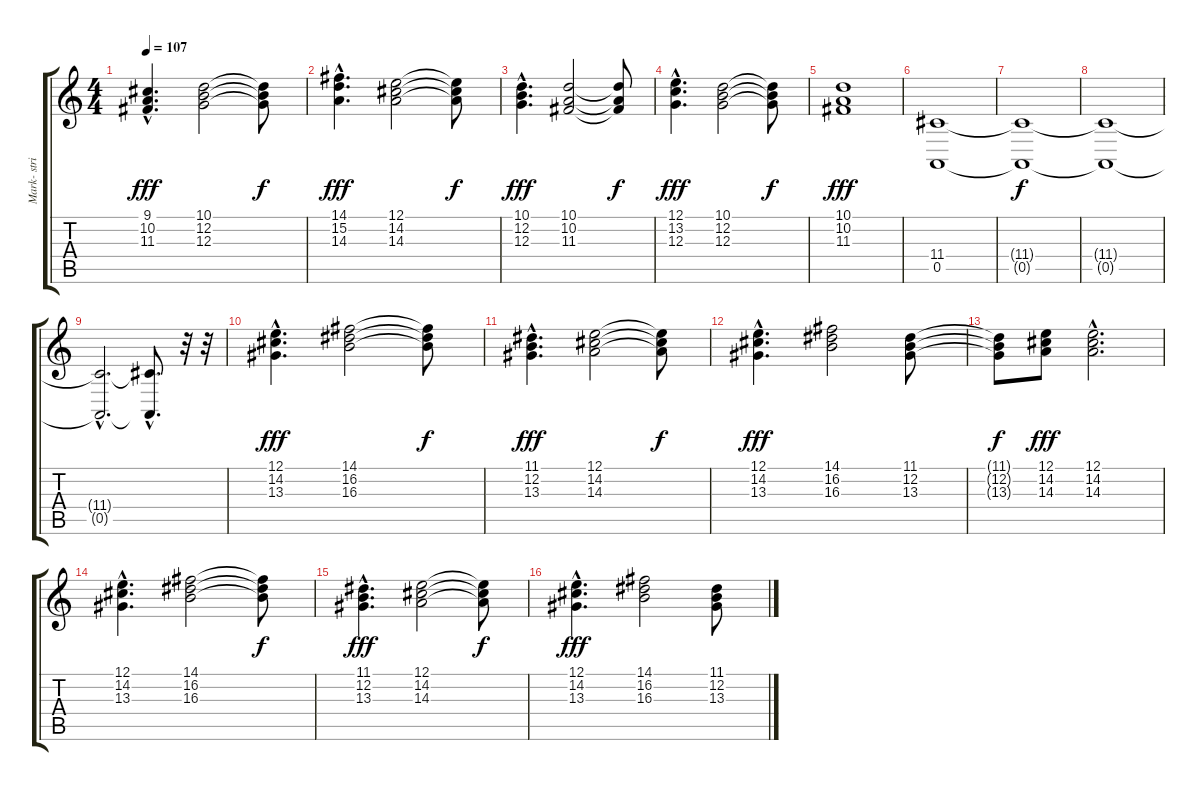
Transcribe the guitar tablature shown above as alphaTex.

\track ("Mark- strings" "Mark- stri") {instrument synthstrings1}
\staff {score tabs}
\tuning (E4 B3 G3 D3 A2 E2) {hide}
\ts (4 4)
\tempo 107
\clef g2
\ks c
(9.1{hac} 10.2{hac} 11.3{hac}).4{d dy fff} (10.1 12.2 12.3).2 (10.1{t} 12.2{t} 12.3{t}).8{dy f} |
(14.1{hac} 15.2{hac} 14.3{hac}).4{d dy fff} (12.1 14.2 14.3).2 (12.1{t} 14.2{t} 14.3{t}).8{dy f} |
(10.1{hac} 12.2{hac} 12.3{hac}).4{d dy fff} (10.1 10.2 11.3).2 (10.1{t} 10.2{t} 11.3{t}).8{dy f} |
(12.1{hac} 13.2{hac} 12.3{hac}).4{d dy fff} (10.1 12.2 12.3).2 (10.1{t} 12.2{t} 12.3{t}).8{dy f} |
(10.1 10.2 11.3).1{dy fff} |
(11.4 0.5).1{volume 11} |
(11.4{t} 0.5{t}).1{dy f} |
(11.4{t} 0.5{t}).1 |
(11.4{hac t} 0.5{hac t}).2{d} (11.4{t} 0.5{hac t}).8{d} r.32 r.32 |
(12.1{hac} 14.2{hac} 13.3{hac}).4{d dy fff volume 9} (14.1 16.2 16.3).2 (14.1{t} 16.2{t} 16.3{t}).8{dy f} |
(11.1{hac} 12.2{hac} 13.3{hac}).4{d dy fff} (12.1 14.2 14.3).2 (12.1{t} 14.2{t} 14.3{t}).8{dy f} |
(12.1{hac} 14.2{hac} 13.3{hac}).4{d dy fff} (14.1 16.2 16.3).2 (11.1 12.2 13.3).8 |
(11.1{t} 12.2{t} 13.3{t}).8{dy f} (12.1 14.2 14.3).8{dy fff} (12.1{hac} 14.2{hac} 14.3{hac}).2{d} |
(12.1{hac} 14.2{hac} 13.3{hac}).4{d} (14.1 16.2 16.3).2 (14.1{t} 16.2{t} 16.3{t}).8{dy f} |
(11.1{hac} 12.2{hac} 13.3{hac}).4{d dy fff} (12.1 14.2 14.3).2 (12.1{t} 14.2{t} 14.3{t}).8{dy f} |
(12.1{hac} 14.2{hac} 13.3{hac}).4{d dy fff} (14.1 16.2 16.3).2 (11.1 12.2 13.3).8
